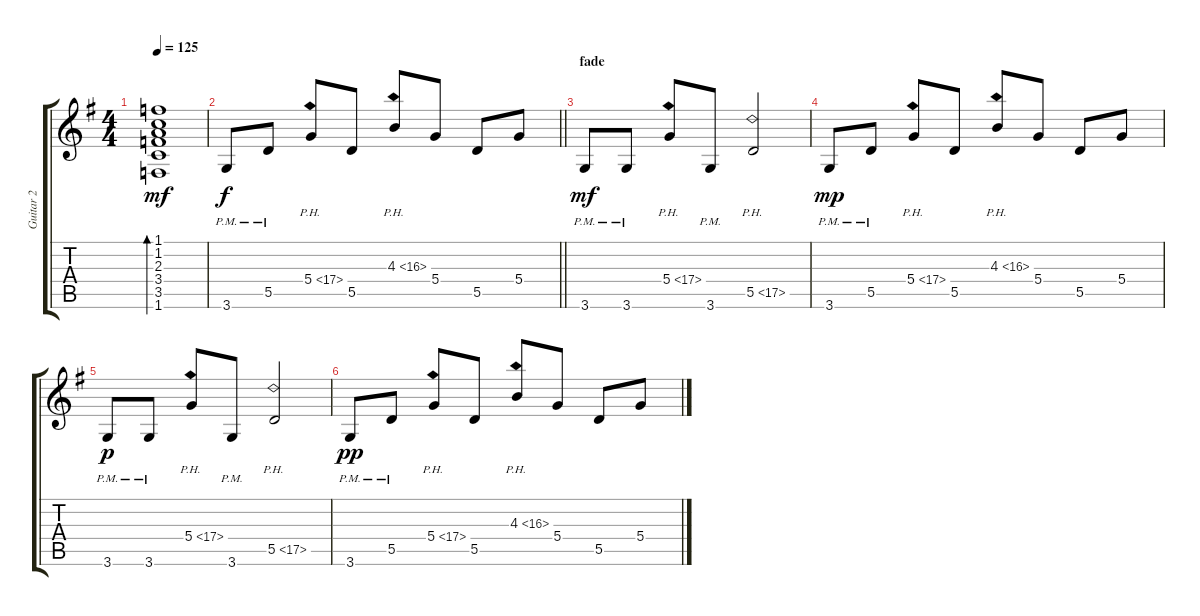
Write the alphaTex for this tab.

\track ("Guitar 2" "Guitar 2") {instrument acousticguitarsteel}
\staff {score tabs}
\tuning (E4 B3 G3 D3 A2 E2) {hide}
\ts (4 4)
\tempo 125
\clef g2
\ks g
(1.1 1.2 2.3 3.4 3.5 1.6).1{bd 120 dy mf} |
\barLineRight lightlight
3.6{pm}.8{dy f instrument distortionguitar} 5.5{pm}.8 5.4{ph 12}.8 5.5.8 4.3{ph 12}.8 5.4.8 5.5.8 5.4.8 |
\section ("" "fade")
3.6{pm}.8{dy mf} 3.6{pm}.8 5.4{ph 12}.8 3.6{pm}.8 5.5{ph 12}.2 |
3.6{pm}.8{dy mp} 5.5{pm}.8 5.4{ph 12}.8 5.5.8 4.3{ph 12}.8 5.4.8 5.5.8 5.4.8 |
3.6{pm}.8{dy p} 3.6{pm}.8 5.4{ph 12}.8 3.6{pm}.8 5.5{ph 12}.2 |
3.6{pm}.8{dy pp} 5.5{pm}.8 5.4{ph 12}.8 5.5.8 4.3{ph 12}.8 5.4.8 5.5.8 5.4.8
